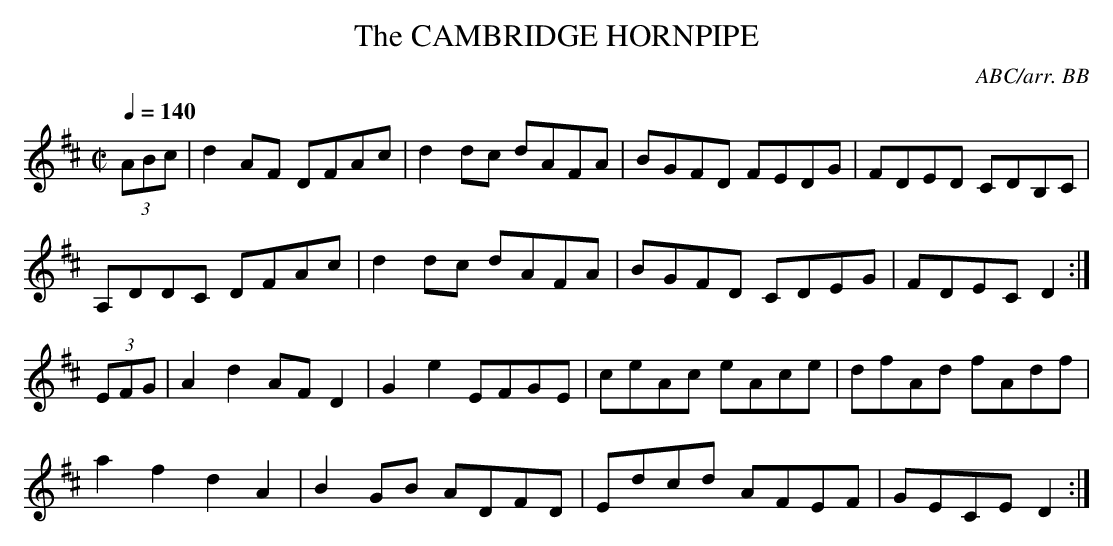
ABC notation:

X:1
T:CAMBRIDGE HORNPIPE, The
C:ABC/arr. BB
Q:1/4=140
L:1/8
M:C|
K:D % source key = A
(3ABc|d2 AF DFAc|d2 dc dAFA|BGFD FEDG|FDED CDB,C|
A,DDC DFAc|d2 dc dAFA|BGFD CDEG|FDEC D2:|
(3EFG|A2 d2 AF D2|G2 e2 EFGE|ceAc eAce|dfAd fAdf|
a2 f2 d2 A2|B2 GB ADFD|Edcd AFEF|GECE D2:|
